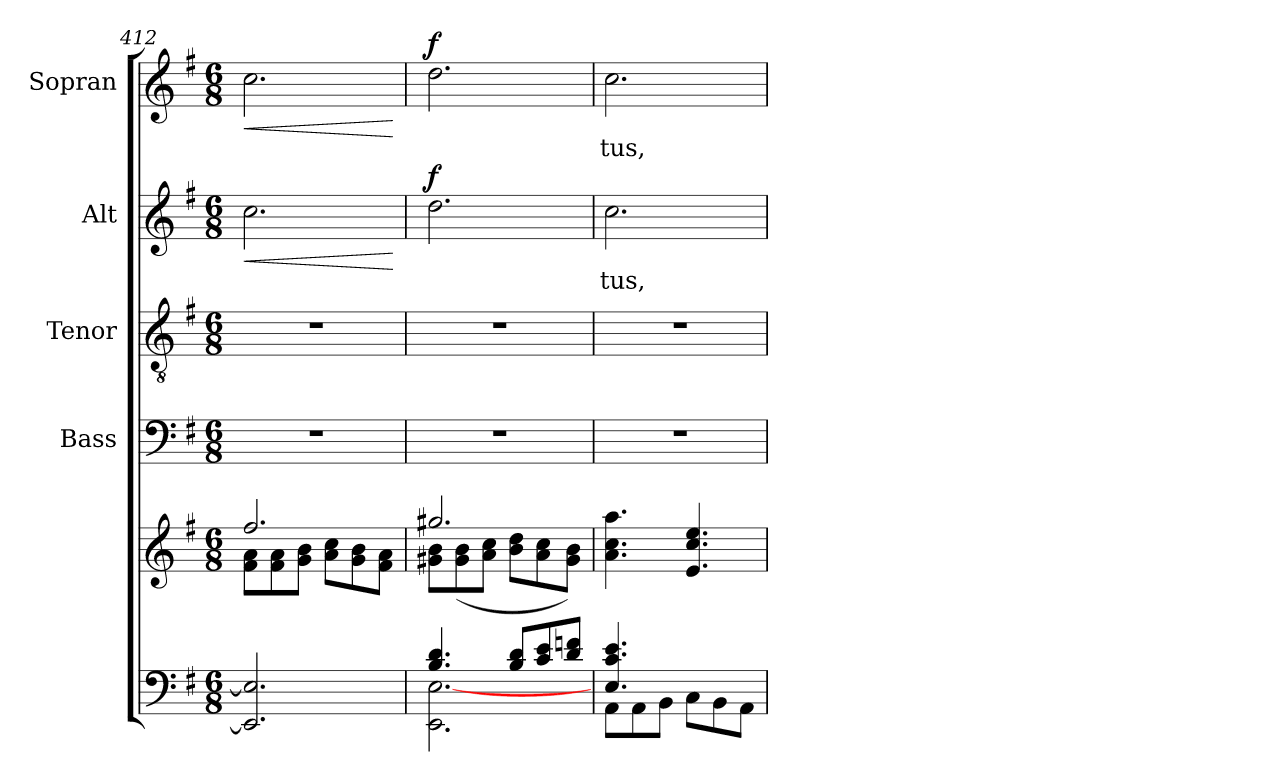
**kern	**kern	**kern	**kern	**kern	**text	**dynam	**kern	**text	**dynam
*part5	*part5	*part4	*part3	*part2	*part2	*part2	*part1	*part1	*part1
*staff6	*staff5	*staff4	*staff3	*staff2	*staff2	*staff2	*staff1	*staff1	*staff1
*	*	*I"Bass	*I"Tenor	*I"Alt	*	*	*I"Sopran	*	*
*	*	*I'B.	*I'T.	*I'A.	*	*	*I'S.	*	*
*clefF4	*clefG2	*clefF4	*clefGv2	*clefG2	*	*	*clefG2	*	*
*k[f#]	*k[f#]	*k[f#]	*k[f#]	*k[f#]	*	*	*k[f#]	*	*
*G:	*G:	*G:	*G:	*G:	*	*	*G:	*	*
*M6/8	*M6/8	*M6/8	*M6/8	*M6/8	*	*	*M6/8	*	*
=412	=412	=412	=412	=412	=412	=412	=412	=412	=412
*	*^	*	*	*	*	*	*	*	*
!	!	!	!	!	!	!	!LO:HP:b	!	!	!LO:HP:b
2.EE/] 2.E/]	2.ff#/	8f#\ 8a\L	2.r	2.r	2.cc\	.	<	2.cc\	.	<
.	.	8f#\ 8a\	.	.	.	.	.	.	.	.
.	.	8g\ 8b\J	.	.	.	.	.	.	.	.
.	.	8a\ 8cc\L	.	.	.	.	.	.	.	.
.	.	8g\ 8b\	.	.	.	.	.	.	.	.
.	.	8f#\ 8a\J	.	.	.	.	.	.	.	.
*	*v	*v	*	*	*	*	*	*	*	*
.	.	.	.	.	.	[	.	.	[
!!LO:LB:g=z
=413	=413	=413	=413	=413	=413	=413	=413	=413	=413
*^	*^	*	*	*	*	*	*	*	*
!	!	!	!	!	!	!	!	!LO:DY:a	!	!	!LO:DY:a
4.B/ 4.d/	2.EE\ [<2.E\	2.gg#X/	8g#X\ 8b\L	2.r	2.r	2.dd\	.	f	2.dd\	.	f
.	.	.	(>8g#\ 8b\	.	.	.	.	.	.	.	.
.	.	.	8a\ 8cc\J	.	.	.	.	.	.	.	.
8B/ 8d/L	.	.	8b\ 8dd\L	.	.	.	.	.	.	.	.
8c/ 8e/	.	.	8a\ 8cc\	.	.	.	.	.	.	.	.
8d/ 8fn/J	.	.	8g#\ 8b\J)	.	.	.	.	.	.	.	.
=414	=414	=414	=414	=414	=414	=414	=414	=414	=414	=414	=414
!	!	!	!	!	!	!	!LO:LY:b	!	!	!LO:LY:b	!
*	*	*v	*v	*	*	*	*	*	*	*	*
4.E/ 4.c/ 4.e/	8AA\L	4.a\ 4.cc\ 4.aa\	2.r	2.r	2.cc\	-tus,	.	2.cc\	-tus,	.
.	8AA\	.	.	.	.	.	.	.	.	.
.	8BB\J	.	.	.	.	.	.	.	.	.
4.ryy	8C\L	4.e/ 4.cc/ 4.ee/	.	.	.	.	.	.	.	.
.	8BB\	.	.	.	.	.	.	.	.	.
.	8AA\J	.	.	.	.	.	.	.	.	.
*v	*v	*	*	*	*	*	*	*	*	*
=	=	=	=	=	=	=	=	=	=
*-	*-	*-	*-	*-	*-	*-	*-	*-	*-
